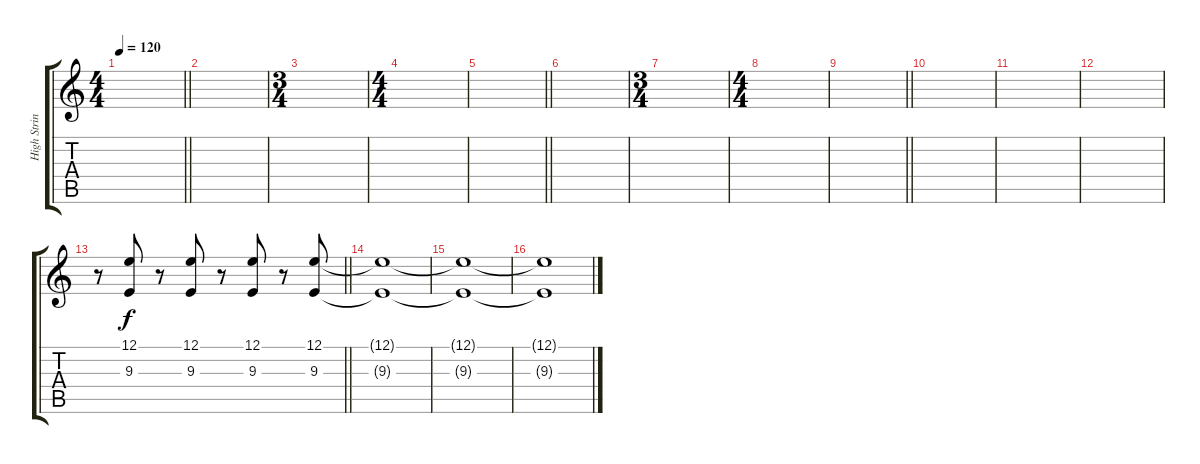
\track ("High Strings Standard" "High Strin") {instrument stringensemble1}
\staff {score tabs}
\tuning (E4 B3 G3 D3 A2 E2) {hide}
\ts (4 4)
\tempo 120
\clef g2
\barLineRight lightlight
\ks c
|
|
\ts (3 4)
|
\ts (4 4)
|
\barLineRight lightlight
|
|
\ts (3 4)
|
\ts (4 4)
|
\barLineRight lightlight
|
|
|
|
\barLineRight lightlight
r.8{volume 12} (12.1 9.3).8 r.8 (12.1 9.3).8 r.8 (12.1 9.3).8 r.8 (12.1 9.3).8 |
(12.1{t} 9.3{t}).1 |
(12.1{t} 9.3{t}).1 |
(12.1{t} 9.3{t}).1{volume 16}
